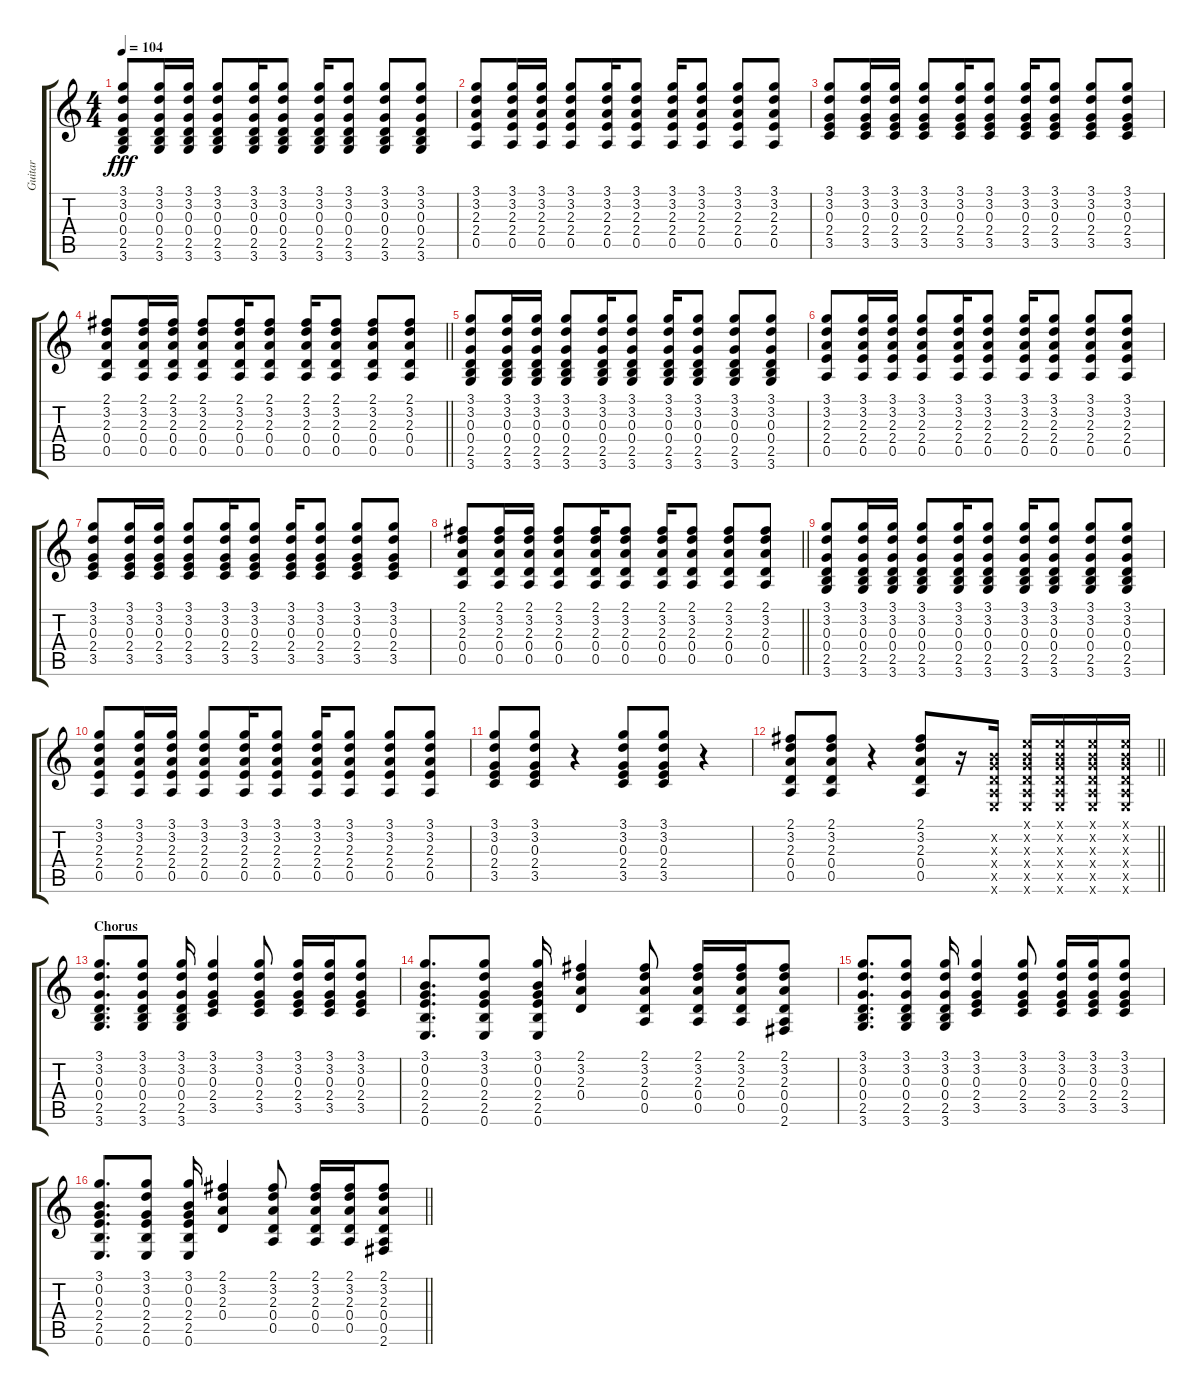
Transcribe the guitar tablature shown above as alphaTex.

\track ("Guitar" "Guitar") {instrument acousticguitarsteel}
\staff {score tabs}
\tuning (E4 B3 G3 D3 A2 E2) {hide}
\ts (4 4)
\tempo 104
\clef g2
\ks c
(3.1 3.2 0.3 0.4 2.5 3.6).8{dy fff} (3.1 3.2 0.3 0.4 2.5 3.6).16 (3.1 3.2 0.3 0.4 2.5 3.6).16 (3.1 3.2 0.3 0.4 2.5 3.6).8 (3.1 3.2 0.3 0.4 2.5 3.6).16 (3.1 3.2 0.3 0.4 2.5 3.6).8 (3.1 3.2 0.3 0.4 2.5 3.6).16 (3.1 3.2 0.3 0.4 2.5 3.6).8 (3.1 3.2 0.3 0.4 2.5 3.6).8 (3.1 3.2 0.3 0.4 2.5 3.6).8 |
(3.1 3.2 2.3 2.4 0.5).8 (3.1 3.2 2.3 2.4 0.5).16 (3.1 3.2 2.3 2.4 0.5).16 (3.1 3.2 2.3 2.4 0.5).8 (3.1 3.2 2.3 2.4 0.5).16 (3.1 3.2 2.3 2.4 0.5).8 (3.1 3.2 2.3 2.4 0.5).16 (3.1 3.2 2.3 2.4 0.5).8 (3.1 3.2 2.3 2.4 0.5).8 (3.1 3.2 2.3 2.4 0.5).8 |
(3.1 3.2 0.3 2.4 3.5).8 (3.1 3.2 0.3 2.4 3.5).16 (3.1 3.2 0.3 2.4 3.5).16 (3.1 3.2 0.3 2.4 3.5).8 (3.1 3.2 0.3 2.4 3.5).16 (3.1 3.2 0.3 2.4 3.5).8 (3.1 3.2 0.3 2.4 3.5).16 (3.1 3.2 0.3 2.4 3.5).8 (3.1 3.2 0.3 2.4 3.5).8 (3.1 3.2 0.3 2.4 3.5).8 |
\barLineRight lightlight
(2.1 3.2 2.3 0.4 0.5).8 (2.1 3.2 2.3 0.4 0.5).16 (2.1 3.2 2.3 0.4 0.5).16 (2.1 3.2 2.3 0.4 0.5).8 (2.1 3.2 2.3 0.4 0.5).16 (2.1 3.2 2.3 0.4 0.5).8 (2.1 3.2 2.3 0.4 0.5).16 (2.1 3.2 2.3 0.4 0.5).8 (2.1 3.2 2.3 0.4 0.5).8 (2.1 3.2 2.3 0.4 0.5).8 |
(3.1 3.2 0.3 0.4 2.5 3.6).8 (3.1 3.2 0.3 0.4 2.5 3.6).16 (3.1 3.2 0.3 0.4 2.5 3.6).16 (3.1 3.2 0.3 0.4 2.5 3.6).8 (3.1 3.2 0.3 0.4 2.5 3.6).16 (3.1 3.2 0.3 0.4 2.5 3.6).8 (3.1 3.2 0.3 0.4 2.5 3.6).16 (3.1 3.2 0.3 0.4 2.5 3.6).8 (3.1 3.2 0.3 0.4 2.5 3.6).8 (3.1 3.2 0.3 0.4 2.5 3.6).8 |
(3.1 3.2 2.3 2.4 0.5).8 (3.1 3.2 2.3 2.4 0.5).16 (3.1 3.2 2.3 2.4 0.5).16 (3.1 3.2 2.3 2.4 0.5).8 (3.1 3.2 2.3 2.4 0.5).16 (3.1 3.2 2.3 2.4 0.5).8 (3.1 3.2 2.3 2.4 0.5).16 (3.1 3.2 2.3 2.4 0.5).8 (3.1 3.2 2.3 2.4 0.5).8 (3.1 3.2 2.3 2.4 0.5).8 |
(3.1 3.2 0.3 2.4 3.5).8 (3.1 3.2 0.3 2.4 3.5).16 (3.1 3.2 0.3 2.4 3.5).16 (3.1 3.2 0.3 2.4 3.5).8 (3.1 3.2 0.3 2.4 3.5).16 (3.1 3.2 0.3 2.4 3.5).8 (3.1 3.2 0.3 2.4 3.5).16 (3.1 3.2 0.3 2.4 3.5).8 (3.1 3.2 0.3 2.4 3.5).8 (3.1 3.2 0.3 2.4 3.5).8 |
\barLineRight lightlight
(2.1 3.2 2.3 0.4 0.5).8 (2.1 3.2 2.3 0.4 0.5).16 (2.1 3.2 2.3 0.4 0.5).16 (2.1 3.2 2.3 0.4 0.5).8 (2.1 3.2 2.3 0.4 0.5).16 (2.1 3.2 2.3 0.4 0.5).8 (2.1 3.2 2.3 0.4 0.5).16 (2.1 3.2 2.3 0.4 0.5).8 (2.1 3.2 2.3 0.4 0.5).8 (2.1 3.2 2.3 0.4 0.5).8 |
(3.1 3.2 0.3 0.4 2.5 3.6).8 (3.1 3.2 0.3 0.4 2.5 3.6).16 (3.1 3.2 0.3 0.4 2.5 3.6).16 (3.1 3.2 0.3 0.4 2.5 3.6).8 (3.1 3.2 0.3 0.4 2.5 3.6).16 (3.1 3.2 0.3 0.4 2.5 3.6).8 (3.1 3.2 0.3 0.4 2.5 3.6).16 (3.1 3.2 0.3 0.4 2.5 3.6).8 (3.1 3.2 0.3 0.4 2.5 3.6).8 (3.1 3.2 0.3 0.4 2.5 3.6).8 |
(3.1 3.2 2.3 2.4 0.5).8 (3.1 3.2 2.3 2.4 0.5).16 (3.1 3.2 2.3 2.4 0.5).16 (3.1 3.2 2.3 2.4 0.5).8 (3.1 3.2 2.3 2.4 0.5).16 (3.1 3.2 2.3 2.4 0.5).8 (3.1 3.2 2.3 2.4 0.5).16 (3.1 3.2 2.3 2.4 0.5).8 (3.1 3.2 2.3 2.4 0.5).8 (3.1 3.2 2.3 2.4 0.5).8 |
(3.1 3.2 0.3 2.4 3.5).8 (3.1 3.2 0.3 2.4 3.5).8 r.4 (3.1 3.2 0.3 2.4 3.5).8 (3.1 3.2 0.3 2.4 3.5).8 r.4 |
\barLineRight lightlight
(2.1 3.2 2.3 0.4 0.5).8 (2.1 3.2 2.3 0.4 0.5).8 r.4 (2.1 3.2 2.3 0.4 0.5).8 r.16 (0.2{x} 0.3{x} 0.4{x} 0.5{x} 0.6{x}).16 (0.1{x} 0.2{x} 0.3{x} 0.4{x} 0.5{x} 0.6{x}).16 (0.1{x} 0.2{x} 0.3{x} 0.4{x} 0.5{x} 0.6{x}).16 (0.1{x} 0.2{x} 0.3{x} 0.4{x} 0.5{x} 0.6{x}).16 (0.1{x} 0.2{x} 0.3{x} 0.4{x} 0.5{x} 0.6{x}).16 |
\section ("" "Chorus")
(3.1 3.2 0.3 0.4 2.5 3.6).8{d} (3.1 3.2 0.3 0.4 2.5 3.6).8 (3.1 3.2 0.3 0.4 2.5 3.6).16 (3.1 3.2 0.3 2.4 3.5).4 (3.1 3.2 0.3 2.4 3.5).8 (3.1 3.2 0.3 2.4 3.5).16 (3.1 3.2 0.3 2.4 3.5).16 (3.1 3.2 0.3 2.4 3.5).8 |
(3.1 0.2 0.3 2.4 2.5 0.6).8{d} (3.1 3.2 0.3 2.4 2.5 0.6).8 (3.1 0.2 0.3 2.4 2.5 0.6).16 (2.1 3.2 2.3 0.4).4 (2.1 3.2 2.3 0.4 0.5).8 (2.1 3.2 2.3 0.4 0.5).16 (2.1 3.2 2.3 0.4 0.5).16 (2.1 3.2 2.3 0.4 0.5 2.6).8 |
(3.1 3.2 0.3 0.4 2.5 3.6).8{d} (3.1 3.2 0.3 0.4 2.5 3.6).8 (3.1 3.2 0.3 0.4 2.5 3.6).16 (3.1 3.2 0.3 2.4 3.5).4 (3.1 3.2 0.3 2.4 3.5).8 (3.1 3.2 0.3 2.4 3.5).16 (3.1 3.2 0.3 2.4 3.5).16 (3.1 3.2 0.3 2.4 3.5).8 |
\barLineRight lightlight
(3.1 0.2 0.3 2.4 2.5 0.6).8{d} (3.1 3.2 0.3 2.4 2.5 0.6).8 (3.1 0.2 0.3 2.4 2.5 0.6).16 (2.1 3.2 2.3 0.4).4 (2.1 3.2 2.3 0.4 0.5).8 (2.1 3.2 2.3 0.4 0.5).16 (2.1 3.2 2.3 0.4 0.5).16 (2.1 3.2 2.3 0.4 0.5 2.6).8
